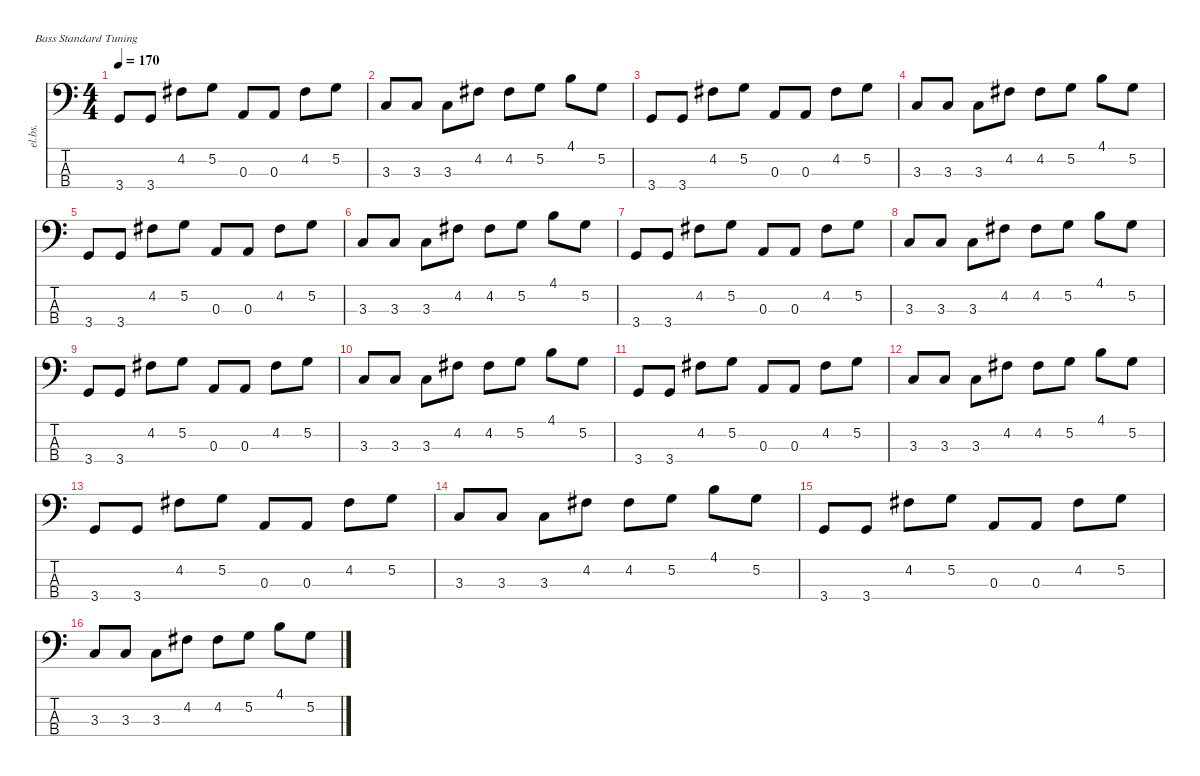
\defaultSystemsLayout 4
\hideDynamics
\bracketExtendMode nobrackets
\otherSystemsTrackNameOrientation horizontal
\track ("Piste 3" "el.bs.") {instrument electricbasspick}
\staff {score tabs}
\tuning (G2 D2 A1 E1)
\ts (4 4)
\tempo 170
\clef f4
\ks c
3.4.8{dy f instrument electricbasspick beam Up} 3.4.8{beam Up} 4.2{acc #}.8{beam Down} 5.2.8{beam Down} 0.3.8{beam Up} 0.3.8{beam Up} 4.2{acc #}.8{beam Down} 5.2.8{beam Down} |
3.3.8{beam Up} 3.3.8{beam Up} 3.3.8{beam Down} 4.2{acc #}.8{beam Down} 4.2{acc #}.8{beam Down} 5.2.8{beam Down} 4.1.8{beam Down} 5.2.8{beam Down} |
3.4.8{beam Up} 3.4.8{beam Up} 4.2{acc #}.8{beam Down} 5.2.8{beam Down} 0.3.8{beam Up} 0.3.8{beam Up} 4.2{acc #}.8{beam Down} 5.2.8{beam Down} |
3.3.8{beam Up} 3.3.8{beam Up} 3.3.8{beam Down} 4.2{acc #}.8{beam Down} 4.2{acc #}.8{beam Down} 5.2.8{beam Down} 4.1.8{beam Down} 5.2.8{beam Down} |
3.4.8{beam Up} 3.4.8{beam Up} 4.2{acc #}.8{beam Down} 5.2.8{beam Down} 0.3.8{beam Up} 0.3.8{beam Up} 4.2{acc #}.8{beam Down} 5.2.8{beam Down} |
3.3.8{beam Up} 3.3.8{beam Up} 3.3.8{beam Down} 4.2{acc #}.8{beam Down} 4.2{acc #}.8{beam Down} 5.2.8{beam Down} 4.1.8{beam Down} 5.2.8{beam Down} |
3.4.8{beam Up} 3.4.8{beam Up} 4.2{acc #}.8{beam Down} 5.2.8{beam Down} 0.3.8{beam Up} 0.3.8{beam Up} 4.2{acc #}.8{beam Down} 5.2.8{beam Down} |
3.3.8{beam Up} 3.3.8{beam Up} 3.3.8{beam Down} 4.2{acc #}.8{beam Down} 4.2{acc #}.8{beam Down} 5.2.8{beam Down} 4.1.8{beam Down} 5.2.8{beam Down} |
3.4.8{beam Up} 3.4.8{beam Up} 4.2{acc #}.8{beam Down} 5.2.8{beam Down} 0.3.8{beam Up} 0.3.8{beam Up} 4.2{acc #}.8{beam Down} 5.2.8{beam Down} |
3.3.8{beam Up} 3.3.8{beam Up} 3.3.8{beam Down} 4.2{acc #}.8{beam Down} 4.2{acc #}.8{beam Down} 5.2.8{beam Down} 4.1.8{beam Down} 5.2.8{beam Down} |
3.4.8{beam Up} 3.4.8{beam Up} 4.2{acc #}.8{beam Down} 5.2.8{beam Down} 0.3.8{beam Up} 0.3.8{beam Up} 4.2{acc #}.8{beam Down} 5.2.8{beam Down} |
3.3.8{beam Up} 3.3.8{beam Up} 3.3.8{beam Down} 4.2{acc #}.8{beam Down} 4.2{acc #}.8{beam Down} 5.2.8{beam Down} 4.1.8{beam Down} 5.2.8{beam Down} |
3.4.8{beam Up} 3.4.8{beam Up} 4.2{acc #}.8{beam Down} 5.2.8{beam Down} 0.3.8{beam Up} 0.3.8{beam Up} 4.2{acc #}.8{beam Down} 5.2.8{beam Down} |
3.3.8{beam Up} 3.3.8{beam Up} 3.3.8{beam Down} 4.2{acc #}.8{beam Down} 4.2{acc #}.8{beam Down} 5.2.8{beam Down} 4.1.8{beam Down} 5.2.8{beam Down} |
3.4.8{beam Up} 3.4.8{beam Up} 4.2{acc #}.8{beam Down} 5.2.8{beam Down} 0.3.8{beam Up} 0.3.8{beam Up} 4.2{acc #}.8{beam Down} 5.2.8{beam Down} |
3.3.8{beam Up} 3.3.8{beam Up} 3.3.8{beam Down} 4.2{acc #}.8{beam Down} 4.2{acc #}.8{beam Down} 5.2.8{beam Down} 4.1.8{beam Down} 5.2.8{beam Down}
